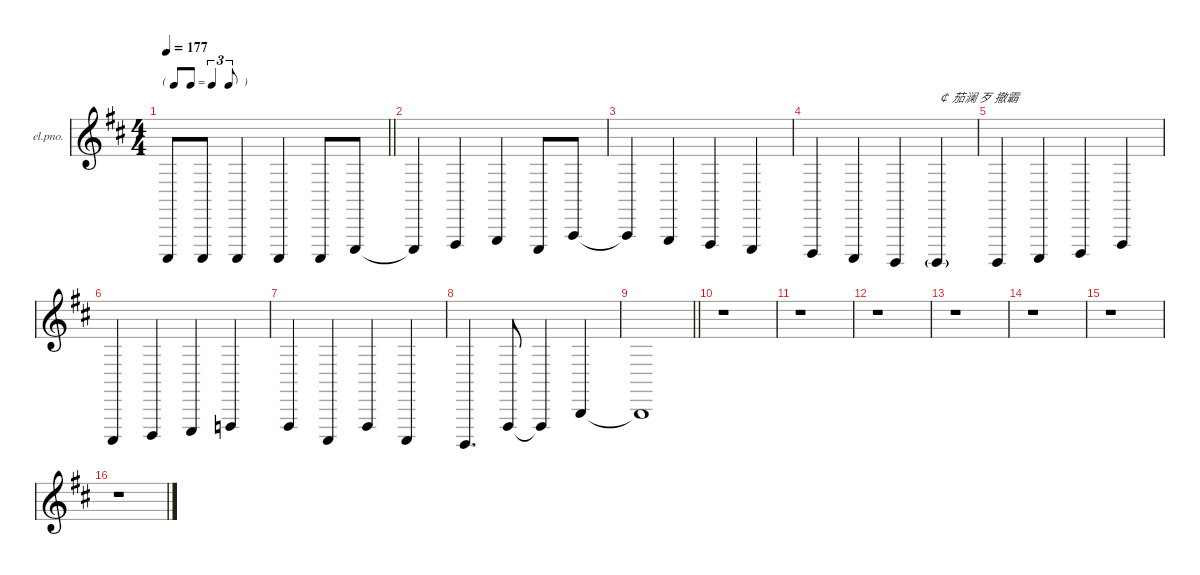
\hideDynamics
\bracketExtendMode nobrackets
\firstSystemTrackNameOrientation horizontal
\track ("kb. Bass" "el.pno.") {instrument electricgrandpiano}
\staff {score}
\tuning (G2 D2 A1 E1 B0)
\ts (4 4)
\tf triplet8th
\tempo 177
\clef g2
\barLineRight lightlight
\ks bminor
2.5{t acc #}.8{dy f} 2.5{acc #}.8 2.5{acc #}.4 2.5{acc #}.4 2.5{acc #}.8 0.4{acc forcenatural}.8 |
0.4{t acc forcenatural}.4 2.4{acc #}.4 3.4{acc forcenatural}.4 0.4{acc forcenatural}.8 0.3{acc forcenatural}.8 |
0.3{t acc forcenatural}.4 3.4{acc forcenatural}.4 2.4{acc #}.4 0.4{acc forcenatural}.4 |
3.5{acc forcenatural}.4 2.5{acc #}.4 0.5{acc forcenatural}.4 0.5{g acc forcenatural}.4{txt "￠ 茄澜 歹 撤霸" dy mf} |
0.5{acc forcenatural}.4{dy f} 2.5{acc #}.4 3.5{acc forcenatural}.4 2.4{acc #}.4 |
2.5{acc #}.4 3.5{acc forcenatural}.4 0.4{acc forcenatural}.4 1.4{acc forcenatural}.4 |
2.4{acc #}.4 2.5{acc #}.4 2.4{acc #}.4 2.5{acc #}.4 |
0.5{acc forcenatural}.4{d} 2.4{acc #}.8 2.4{t acc #}.4 2.3{acc forcenatural}.4 |
\barLineRight lightlight
2.3{t acc forcenatural}.1 |
r.1 |
r.1 |
r.1 |
r.1 |
r.1 |
r.1 |
r.1
